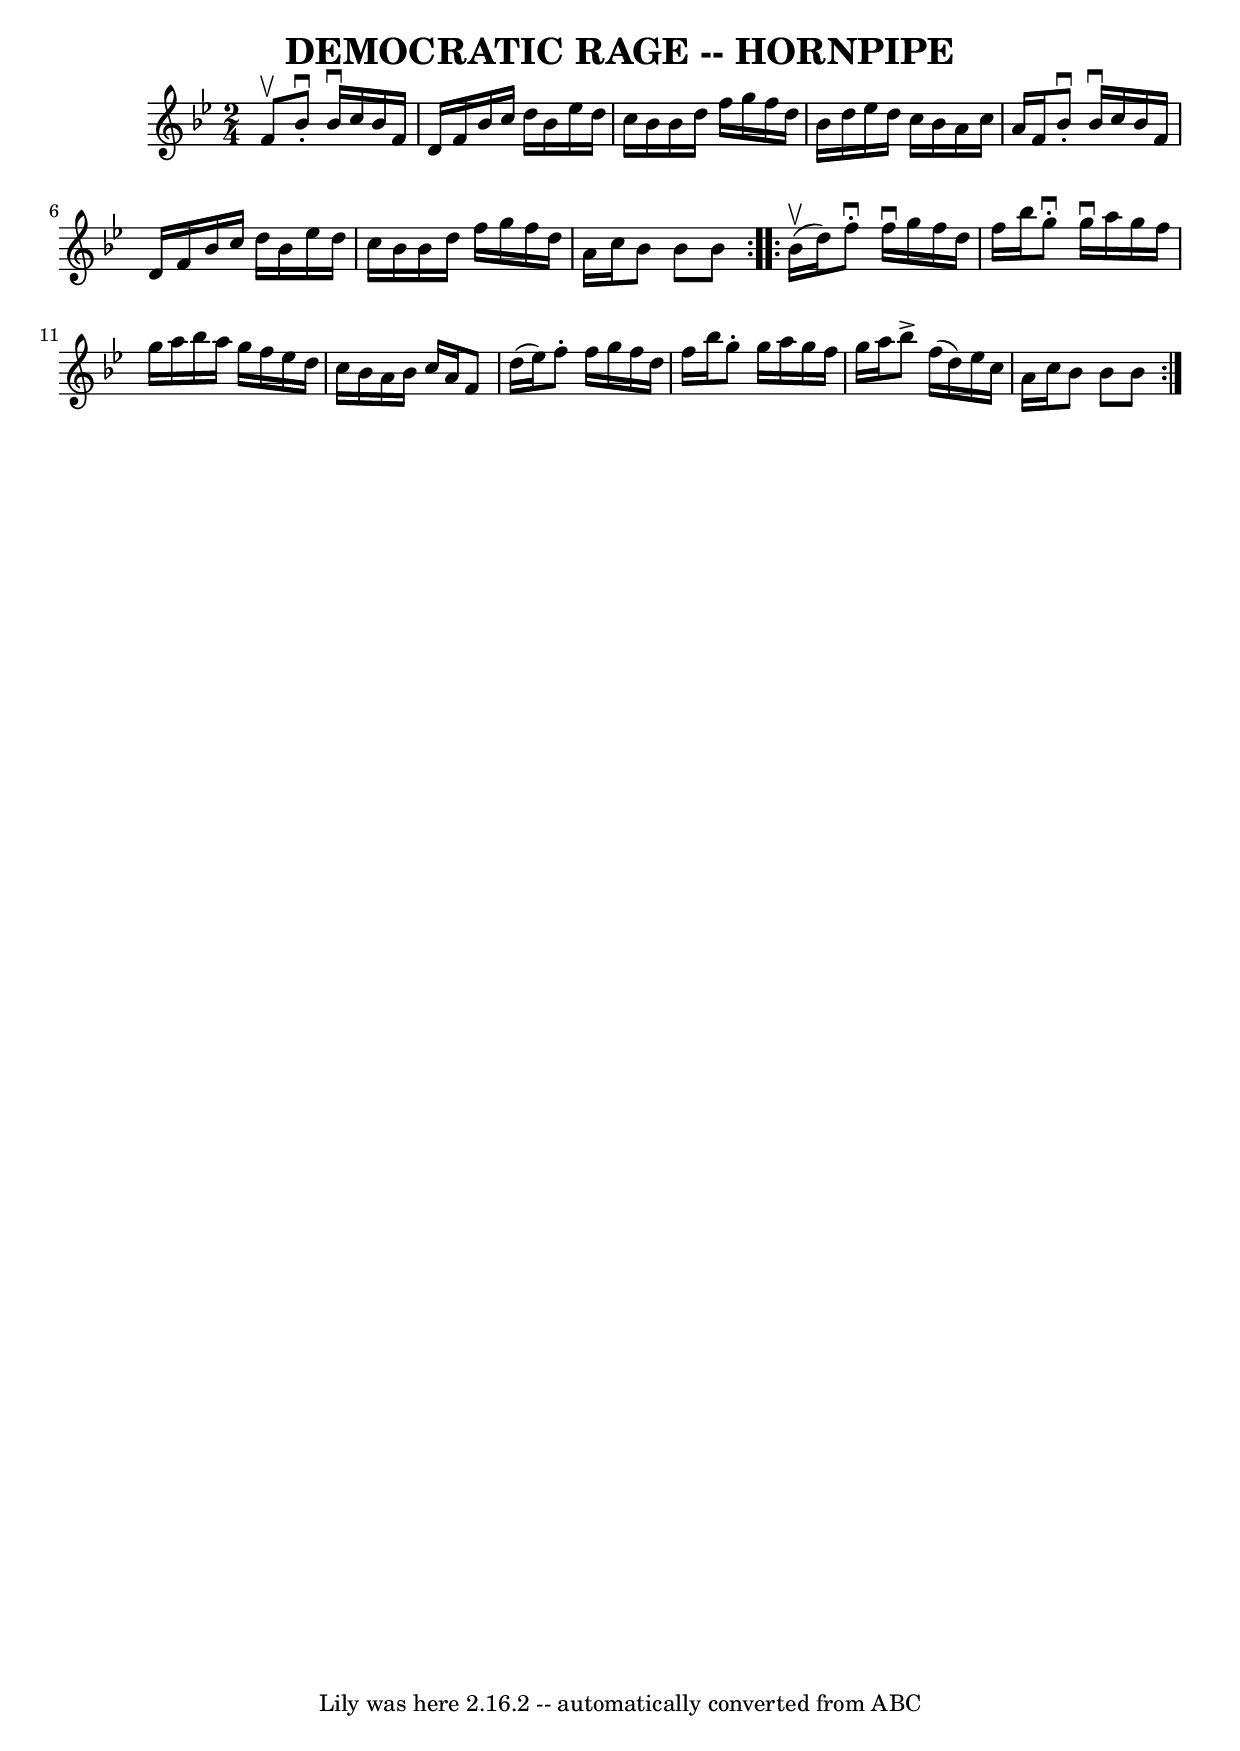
\version "2.16.2"
\include "Mammoth.ily"
\header {
  %% book = "Ryan's Mammoth Collection of Fiddle Tunes"
  crossRefNumber = "1"
  footnotes = "\\\\FIGURE. -- Lady Walpole's Reel. (Often Used.)"
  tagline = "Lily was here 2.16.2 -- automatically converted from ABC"
  title = "DEMOCRATIC RAGE -- HORNPIPE"

}
voicedefault =  {



  \repeat volta 2 {

    \time 2/4 
    \key bes \major f'8^\upbow       |
    bes'8^\downbow-.   
    bes'16^\downbow c''16 bes'16 f'16 d'16 f'16    |
    bes'16 
    c''16 d''16 bes'16 ees''16 d''16 c''16 bes'16    |
    
    bes'16 d''16 f''16 g''16 f''16 d''16 bes'16 d''16    
    |
    ees''16 d''16 c''16 bes'16 a'16 c''16 a'16 f'16 
    |
    |
    bes'8^\downbow-. bes'16^\downbow c''16    
    bes'16 f'16 d'16 f'16    |
    bes'16 c''16 d''16 bes'16 
    ees''16 d''16 c''16 bes'16    |
    bes'16 d''16 f''16   
    g''16 f''16 d''16 a'16 c''16    |
    bes'8 bes'8 bes'8 
    
  }     
  \repeat volta 2 {
    bes'16 (^\upbow d''16)       |
    
    f''8^\downbow-. f''16^\downbow g''16 f''16 d''16 f''16    
    bes''16    |
    g''8^\downbow-. g''16^\downbow a''16 g''16    
    f''16 g''16 a''16    |
    bes''16 a''16 g''16 f''16    
    ees''16 d''16 c''16 bes'16    |
    a'16 bes'16 c''16    
    a'16 f'8 d''16 (ees''16)   |
    |
    f''8 -. f''16  
    g''16 f''16 d''16 f''16 bes''16    |
    g''8 -. g''16    
    a''16 g''16 f''16 g''16 a''16    |
    bes''8^\accent f''16 
    (d''16) ees''16 c''16 a'16 c''16    |
    bes'8 bes'8  
    bes'8    
  }   

}

\score{
  <<

    \context Staff="default"
    {
      \voicedefault 
      
    }

  >>
  \layout {
    
  }
  \midi {
  }

}
